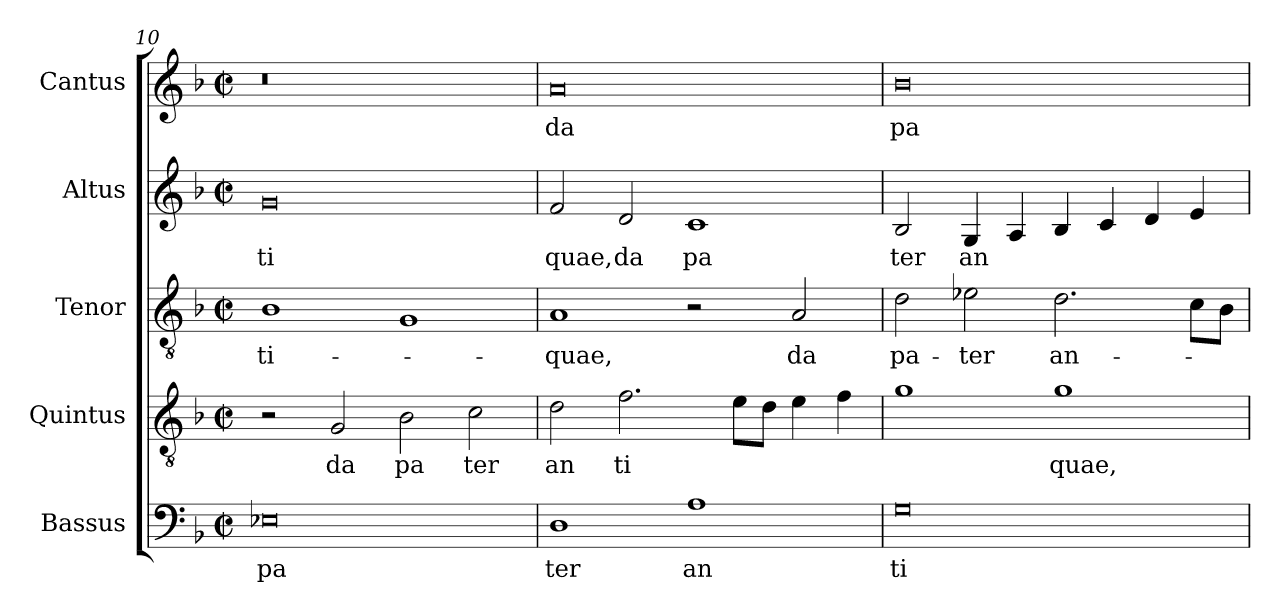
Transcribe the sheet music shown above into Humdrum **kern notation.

**kern	**text	**kern	**text	**kern	**text	**kern	**text	**kern	**text
*part5	*part5	*part4	*part4	*part3	*part3	*part2	*part2	*part1	*part1
*staff5	*staff5	*staff4	*staff4	*staff3	*staff3	*staff2	*staff2	*staff1	*staff1
*I"Bassus	*	*I"Quintus	*	*I"Tenor	*	*I"Altus	*	*I"Cantus	*
*clefF4	*	*clefGv2	*	*clefGv2	*	*clefG2	*	*clefG2	*
*k[b-]	*	*k[b-]	*	*k[b-]	*	*k[b-]	*	*k[b-]	*
*F:	*	*F:	*	*F:	*	*F:	*	*F:	*
*M2/2	*	*M2/2	*	*M2/2	*	*M2/2	*	*M2/2	*
*met(c|)	*	*met(c|)	*	*met(c|)	*	*met(c|)	*	*met(c|)	*
=10	=10	=10	=10	=10	=10	=10	=10	=10	=10
!	!LO:LY:b:cj	!	!	!	!LO:LY:b:cj	!	!LO:LY:b:cj	!	!
0E-X	pa	2r	.	1B-	-ti-	0g	ti	0r	.
!	!	!	!LO:LY:b:cj	!	!	!	!	!	!
.	.	2G/	da	.	.	.	.	.	.
!	!	!	!LO:LY:b:cj	!	!	!	!	!	!
.	.	2B-\	pa	1G	.	.	.	.	.
!	!	!	!LO:LY:b:cj	!	!	!	!	!	!
.	.	2c\	ter	.	.	.	.	.	.
=11	=11	=11	=11	=11	=11	=11	=11	=11	=11
!	!LO:LY:b:cj	!	!LO:LY:b:cj	!	!LO:LY:b:cj	!	!LO:LY:b:cj	!	!LO:LY:b:cj
1D	ter	2d\	an	1A	-quae,	2f/	quae,	0a	da
!	!	!	!LO:LY:b:cj	!	!	!	!LO:LY:b:cj	!	!
.	.	2.f\	ti	.	.	2d/	da	.	.
!	!LO:LY:b:cj	!	!	!	!	!	!LO:LY:b:cj	!	!
1A	an	.	.	2r	.	1c	pa	.	.
.	.	8e\L	.	.	.	.	.	.	.
.	.	8d\J	.	.	.	.	.	.	.
!	!	!	!	!	!LO:LY:b:cj	!	!	!	!
.	.	4e\	.	2A/	da	.	.	.	.
.	.	4f\	.	.	.	.	.	.	.
=12	=12	=12	=12	=12	=12	=12	=12	=12	=12
!	!LO:LY:b:cj	!	!	!	!LO:LY:b:cj	!	!LO:LY:b:cj	!	!LO:LY:b:cj
0G	ti	1g	.	2d\	pa-	2B-/	ter	0b-	pa-
!	!	!	!	!	!LO:LY:b:cj	!	!LO:LY:b	!	!
.	.	.	.	2e-X\	-ter	4G/	an	.	.
.	.	.	.	.	.	4A/	.	.	.
!	!	!	!LO:LY:b:cj	!	!LO:LY:b:cj	!	!	!	!
.	.	1g	quae,	2.d\	an-	4B-/	.	.	.
.	.	.	.	.	.	4c/	.	.	.
.	.	.	.	.	.	4d/	.	.	.
.	.	.	.	8c\L	.	4e/	.	.	.
.	.	.	.	8B-\J	.	.	.	.	.
=	=	=	=	=	=	=	=	=	=
*-	*-	*-	*-	*-	*-	*-	*-	*-	*-
